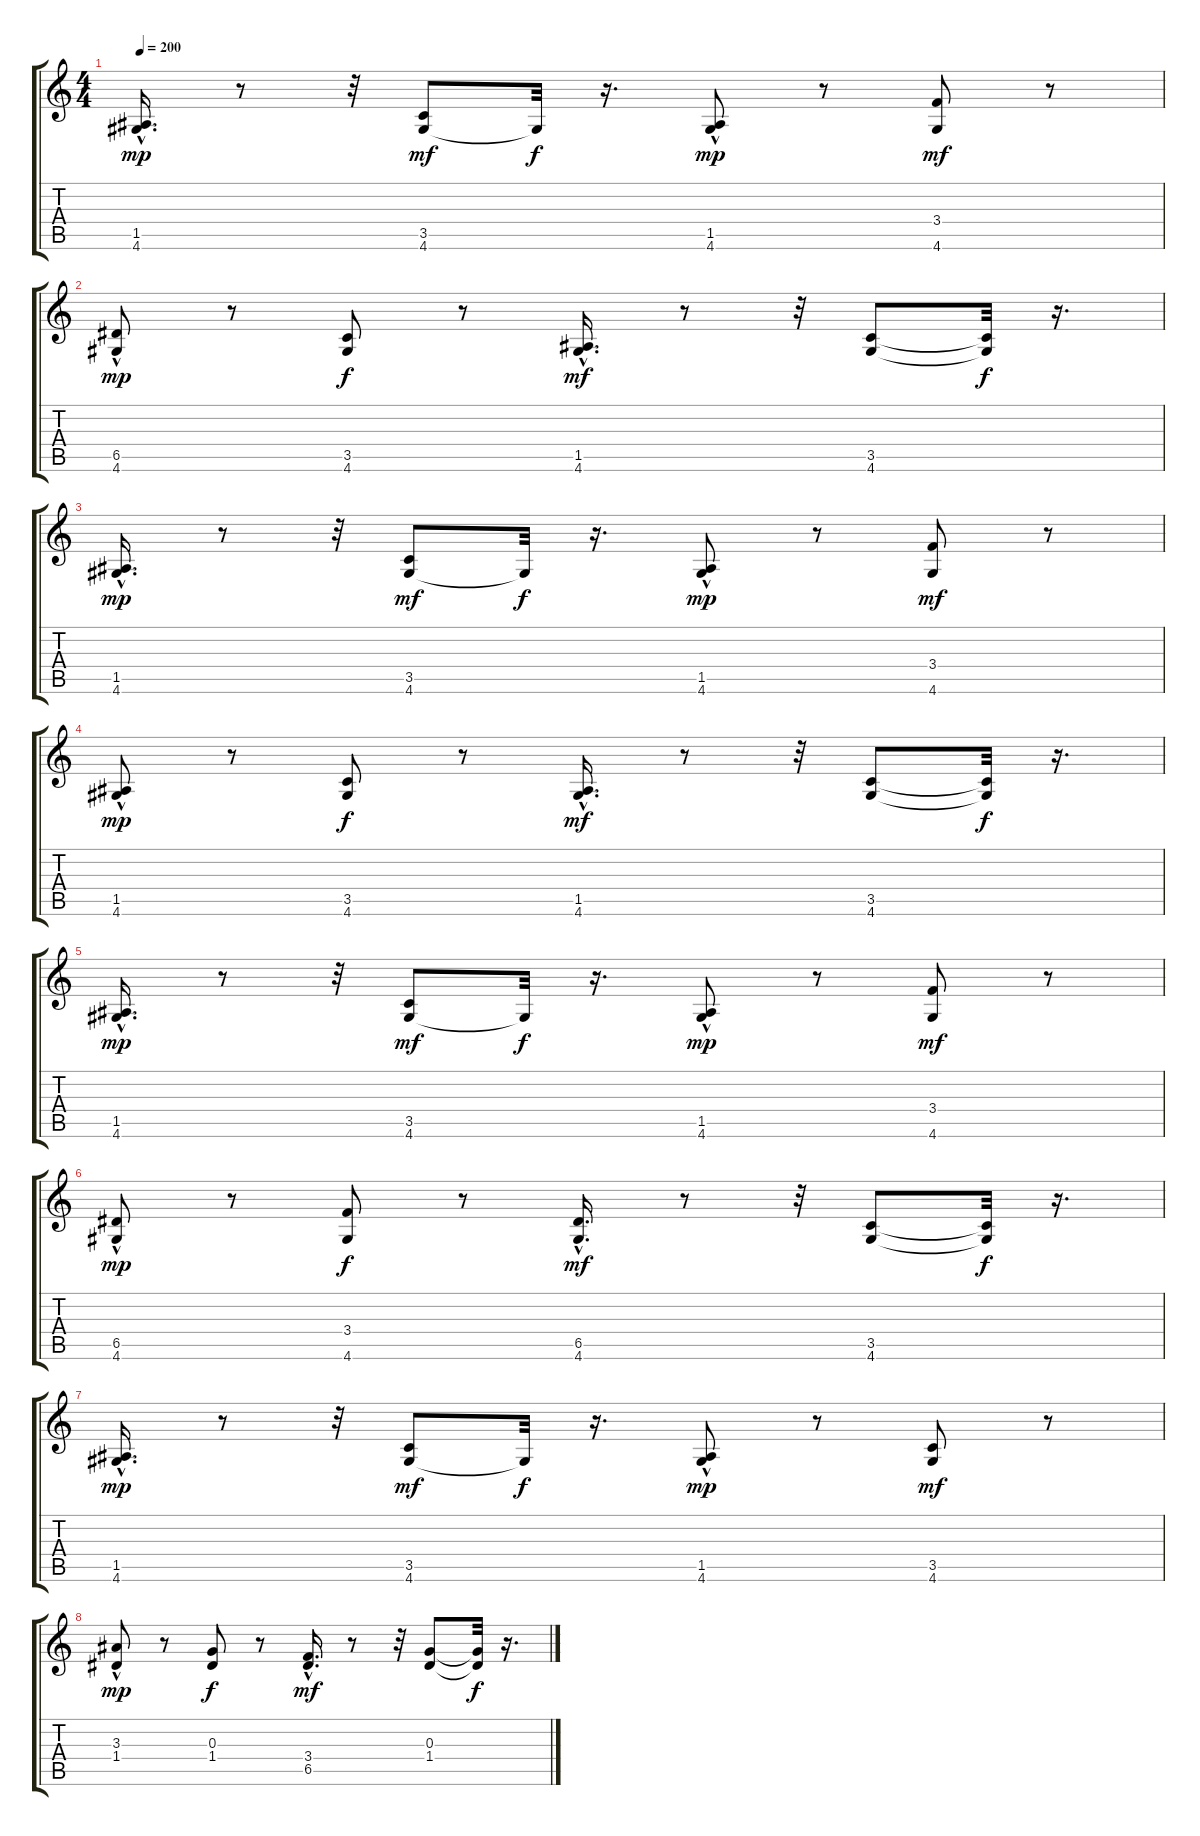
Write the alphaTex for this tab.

\track "" {instrument electricguitarmuted}
\staff {score tabs}
\tuning (E4 B3 G3 D3 A2 E2) {hide}
\ts (4 4)
\tempo 200
\clef g2
\ks c
(1.5{hac} 4.6).16{d dy mp} r.8 r.32 (3.5 4.6).8{dy mf} 4.6{t}.32{dy f} r.16{d} (1.5{hac} 4.6).8{dy mp} r.8 (3.4 4.6).8{dy mf} r.8 |
(6.5 4.6{hac}).8{dy mp} r.8 (3.5 4.6).8{dy f} r.8 (1.5 4.6{hac}).16{d dy mf} r.8 r.32 (3.5 4.6).8 (3.5{t} 4.6{t}).32{dy f} r.16{d} |
(1.5{hac} 4.6).16{d dy mp} r.8 r.32 (3.5 4.6).8{dy mf} 4.6{t}.32{dy f} r.16{d} (1.5{hac} 4.6).8{dy mp} r.8 (3.4 4.6).8{dy mf} r.8 |
(1.5 4.6{hac}).8{dy mp} r.8 (3.5 4.6).8{dy f} r.8 (1.5 4.6{hac}).16{d dy mf} r.8 r.32 (3.5 4.6).8 (3.5{t} 4.6{t}).32{dy f} r.16{d} |
(1.5{hac} 4.6).16{d dy mp} r.8 r.32 (3.5 4.6).8{dy mf} 4.6{t}.32{dy f} r.16{d} (1.5{hac} 4.6).8{dy mp} r.8 (3.4 4.6).8{dy mf} r.8 |
(6.5 4.6{hac}).8{dy mp} r.8 (3.4 4.6).8{dy f} r.8 (6.5 4.6{hac}).16{d dy mf} r.8 r.32 (3.5 4.6).8 (3.5{t} 4.6{t}).32{dy f} r.16{d} |
(1.5{hac} 4.6).16{d dy mp} r.8 r.32 (3.5 4.6).8{dy mf} 4.6{t}.32{dy f} r.16{d} (1.5{hac} 4.6).8{dy mp} r.8 (3.5 4.6).8{dy mf} r.8 |
(3.3 1.4{hac}).8{dy mp} r.8 (0.3 1.4).8{dy f} r.8 (3.4 6.5{hac}).16{d dy mf} r.8 r.32 (0.3 1.4).8 (0.3{t} 1.4{t}).32{dy f} r.16{d}
